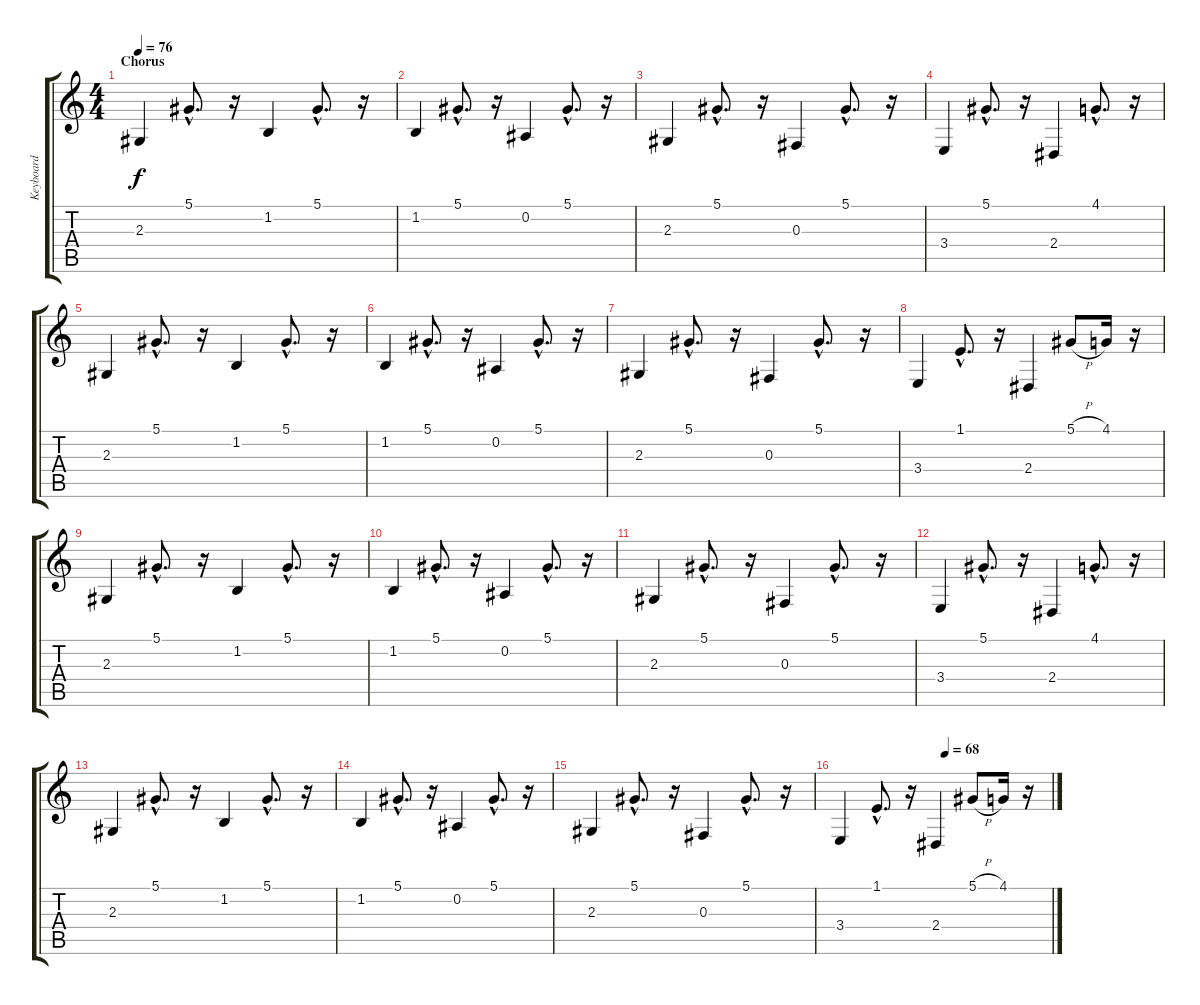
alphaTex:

\track ("Keyboard" "Keyboard") {instrument rockorgan}
\staff {score tabs}
\tuning (Eb4 Bb3 Gb3 Db3 Ab2 Eb2) {hide}
\ts (4 4)
\section ("" "Chorus")
\tempo 76
\clef g2
\ks c
2.3.4{dy f} 5.1{hac}.8{d} r.16 1.2.4 5.1{hac}.8{d} r.16 |
1.2.4 5.1{hac}.8{d} r.16 0.2.4 5.1{hac}.8{d} r.16 |
2.3.4 5.1{hac}.8{d} r.16 0.3.4 5.1{hac}.8{d} r.16 |
3.4.4 5.1{hac}.8{d} r.16 2.4.4 4.1{hac}.8{d} r.16 |
2.3.4 5.1{hac}.8{d} r.16 1.2.4 5.1{hac}.8{d} r.16 |
1.2.4 5.1{hac}.8{d} r.16 0.2.4 5.1{hac}.8{d} r.16 |
2.3.4 5.1{hac}.8{d} r.16 0.3.4 5.1{hac}.8{d} r.16 |
3.4.4 1.1{hac}.8{d} r.16 2.4.4 5.1{h}.8 4.1.16 r.16 |
2.3.4 5.1{hac}.8{d} r.16 1.2.4 5.1{hac}.8{d} r.16 |
1.2.4 5.1{hac}.8{d} r.16 0.2.4 5.1{hac}.8{d} r.16 |
2.3.4 5.1{hac}.8{d} r.16 0.3.4 5.1{hac}.8{d} r.16 |
3.4.4 5.1{hac}.8{d} r.16 2.4.4 4.1{hac}.8{d} r.16 |
2.3.4 5.1{hac}.8{d} r.16 1.2.4 5.1{hac}.8{d} r.16 |
1.2.4 5.1{hac}.8{d} r.16 0.2.4 5.1{hac}.8{d} r.16 |
2.3.4 5.1{hac}.8{d} r.16 0.3.4 5.1{hac}.8{d} r.16 |
\tempo (68 0.5)
3.4.4 1.1{hac}.8{d} r.16 2.4.4 5.1{h}.8 4.1.16 r.16
